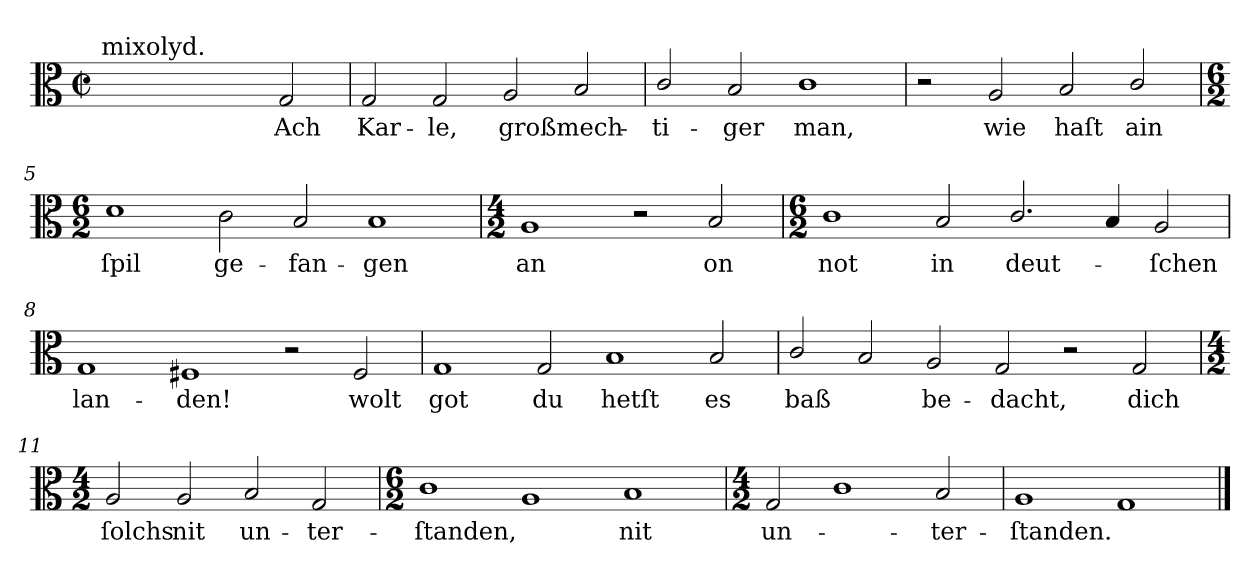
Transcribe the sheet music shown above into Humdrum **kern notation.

**kern	**text
*part1	*part1
*staff1	*staff1
*clefC3	*
*k[]	*
*G:mix	*
*M4/2	*
*met(c|)	*
=1	=1
!LO:TX:a:t=mixolyd.	!
1ryy	.
2ryy	.
2G	Ach
=2	=2
2G	Kar-
2G	-le,
2A	großmech-
2B	.
=3	=3
2c/	-ti-
2B	-ger
1c	man,
=4	=4
2r	.
2A	wie
2B	haſt
2c/	ain
=5	=5
*M6/2	*
1d	ſpil
2c	ge-
2B	-fan-
1B	-gen
=6	=6
*M4/2	*
1A	an
2r	.
2B	on
=7	=7
*M6/2	*
1c	not
2B	in
2.c/	deut-
4B	.
2A	-ſchen
=8	=8
1G	lan-
1F#X	-den!
2r	.
2F#	wolt
=9	=9
1G	got
2G	du
1B	hetſt
2B	es
=10	=10
2c/	baß
2B	.
2A	be-
2G	-dacht,
2r	.
2G	dich
=11	=11
*M4/2	*
2A	ſolchs
2A	nit
2B	un-
2G	-ter-
=12	=12
*M6/2	*
1c	-ſtanden,
1A	.
1B	nit
=13	=13
*M4/2	*
2G	un-
1c	.
2B	-ter-
=14	=14
1A	-ſtanden.
1G/	.
==	==
*-	*-
